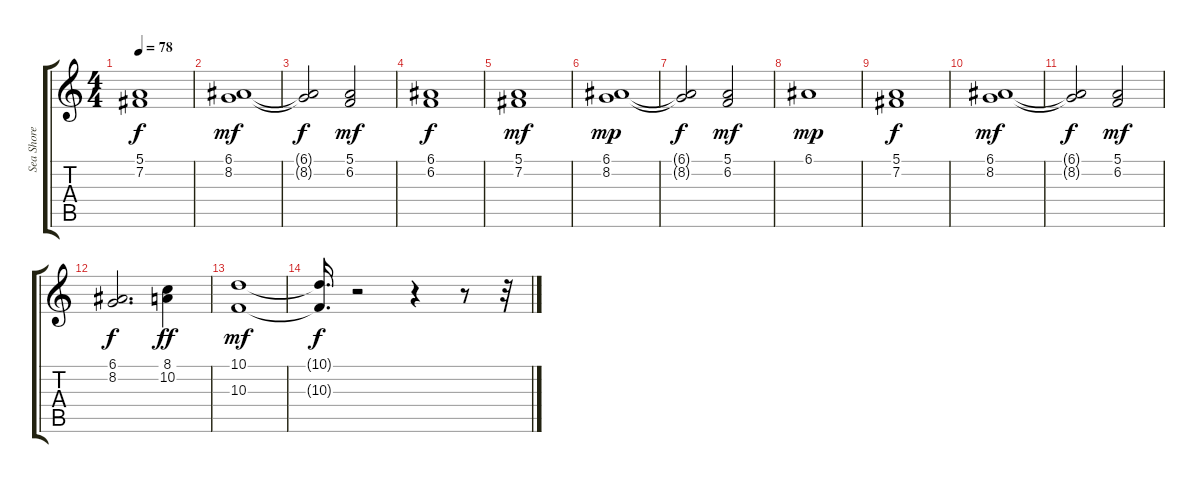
\track ("Sea Shore" "Sea Shore") {instrument choiraahs}
\staff {score tabs}
\tuning (E4 B3 G3 D3 A2 E2) {hide}
\ts (4 4)
\tempo 78
\clef g2
\ks c
(5.1 7.2).1{dy f} |
(6.1 8.2).1{dy mf} |
(6.1{t} 8.2{t}).2{dy f} (5.1 6.2).2{dy mf} |
(6.1 6.2).1{dy f} |
(5.1 7.2).1{dy mf} |
(6.1 8.2).1{dy mp} |
(6.1{t} 8.2{t}).2{dy f} (5.1 6.2).2{dy mf} |
6.1.1{dy mp} |
(5.1 7.2).1{dy f} |
(6.1 8.2).1{dy mf} |
(6.1{t} 8.2{t}).2{dy f} (5.1 6.2).2{dy mf} |
(6.1 8.2).2{d dy f} (8.1 10.2).4{dy ff} |
(10.1 10.3).1{dy mf} |
(10.1{t} 10.3{t}).16{d dy f} r.2 r.4 r.8 r.32
